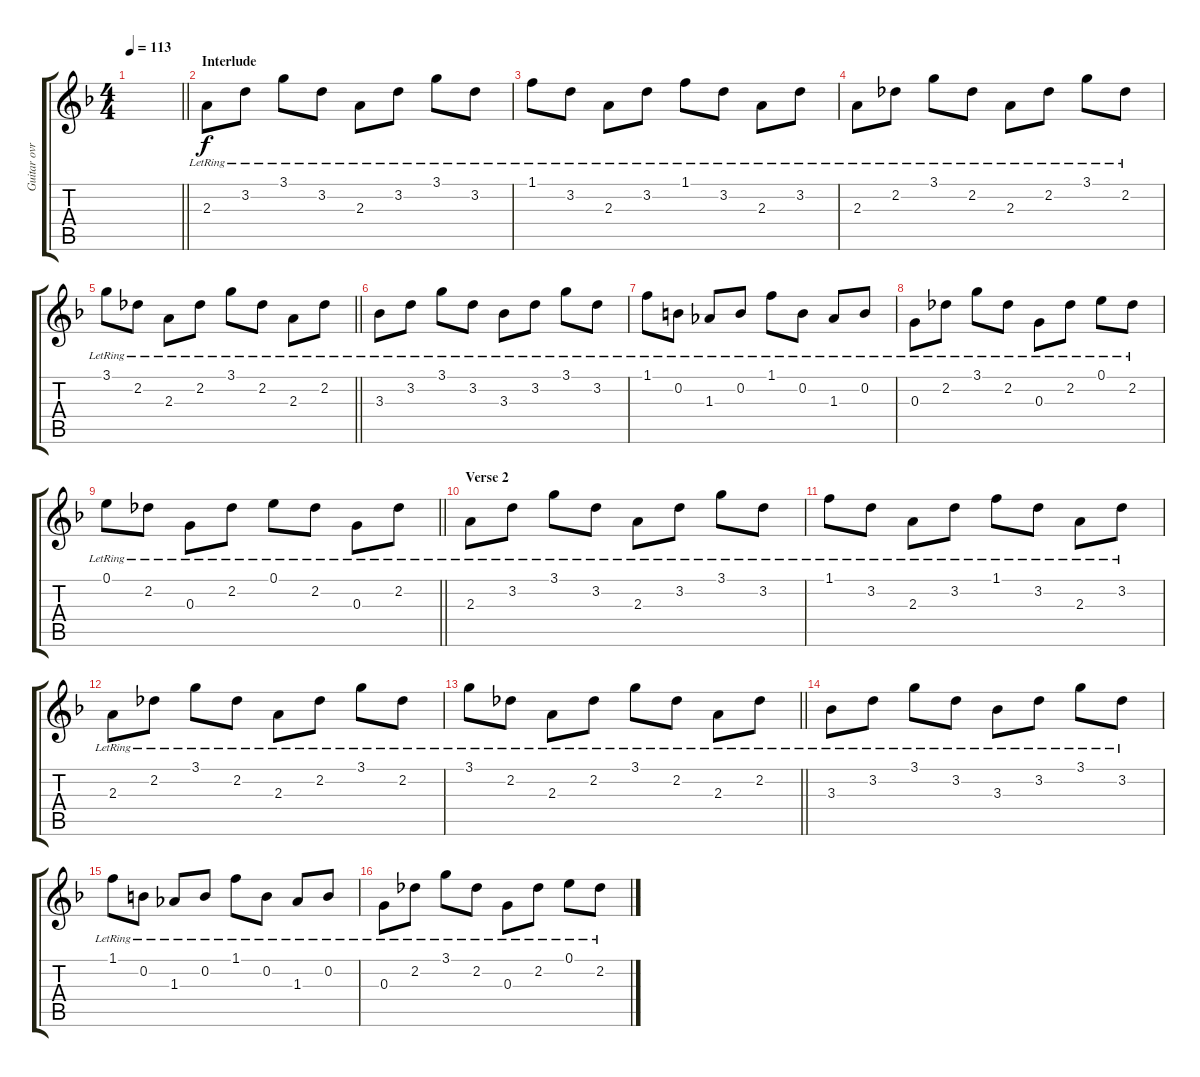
\track ("Guitar ovrdb" "Guitar ovr") {instrument electricguitarjazz}
\staff {score tabs}
\tuning (E4 B3 G3 D3 A2 E2) {hide}
\ts (4 4)
\tempo 113
\clef g2
\barLineRight lightlight
\ks dminor
|
\section ("" "Interlude")
2.3{lr}.8 3.2{lr}.8 3.1{lr}.8 3.2{lr}.8 2.3{lr}.8 3.2{lr}.8 3.1{lr}.8 3.2{lr}.8 |
1.1{lr}.8 3.2{lr}.8 2.3{lr}.8 3.2{lr}.8 1.1{lr}.8 3.2{lr}.8 2.3{lr}.8 3.2{lr}.8 |
2.3{lr}.8 2.2{lr}.8 3.1{lr}.8 2.2{lr}.8 2.3{lr}.8 2.2{lr}.8 3.1{lr}.8 2.2{lr}.8 |
\barLineRight lightlight
3.1{lr}.8 2.2{lr}.8 2.3{lr}.8 2.2{lr}.8 3.1{lr}.8 2.2{lr}.8 2.3{lr}.8 2.2{lr}.8 |
\section ("" "")
3.3{lr}.8 3.2{lr}.8 3.1{lr}.8 3.2{lr}.8 3.3{lr}.8 3.2{lr}.8 3.1{lr}.8 3.2{lr}.8 |
1.1{lr}.8 0.2{lr}.8 1.3{lr}.8 0.2{lr}.8 1.1{lr}.8 0.2{lr}.8 1.3{lr}.8 0.2{lr}.8 |
0.3{lr}.8 2.2{lr}.8 3.1{lr}.8 2.2{lr}.8 0.3{lr}.8 2.2{lr}.8 0.1{lr}.8 2.2{lr}.8 |
\barLineRight lightlight
0.1{lr}.8 2.2{lr}.8 0.3{lr}.8 2.2{lr}.8 0.1{lr}.8 2.2{lr}.8 0.3{lr}.8 2.2{lr}.8 |
\section ("" "Verse 2")
2.3{lr}.8 3.2{lr}.8 3.1{lr}.8 3.2{lr}.8 2.3{lr}.8 3.2{lr}.8 3.1{lr}.8 3.2{lr}.8 |
1.1{lr}.8 3.2{lr}.8 2.3{lr}.8 3.2{lr}.8 1.1{lr}.8 3.2{lr}.8 2.3{lr}.8 3.2{lr}.8 |
2.3{lr}.8 2.2{lr}.8 3.1{lr}.8 2.2{lr}.8 2.3{lr}.8 2.2{lr}.8 3.1{lr}.8 2.2{lr}.8 |
\barLineRight lightlight
3.1{lr}.8 2.2{lr}.8 2.3{lr}.8 2.2{lr}.8 3.1{lr}.8 2.2{lr}.8 2.3{lr}.8 2.2{lr}.8 |
\section ("" "")
3.3{lr}.8 3.2{lr}.8 3.1{lr}.8 3.2{lr}.8 3.3{lr}.8 3.2{lr}.8 3.1{lr}.8 3.2{lr}.8 |
1.1{lr}.8 0.2{lr}.8 1.3{lr}.8 0.2{lr}.8 1.1{lr}.8 0.2{lr}.8 1.3{lr}.8 0.2{lr}.8 |
0.3{lr}.8 2.2{lr}.8 3.1{lr}.8 2.2{lr}.8 0.3{lr}.8 2.2{lr}.8 0.1{lr}.8 2.2{lr}.8
